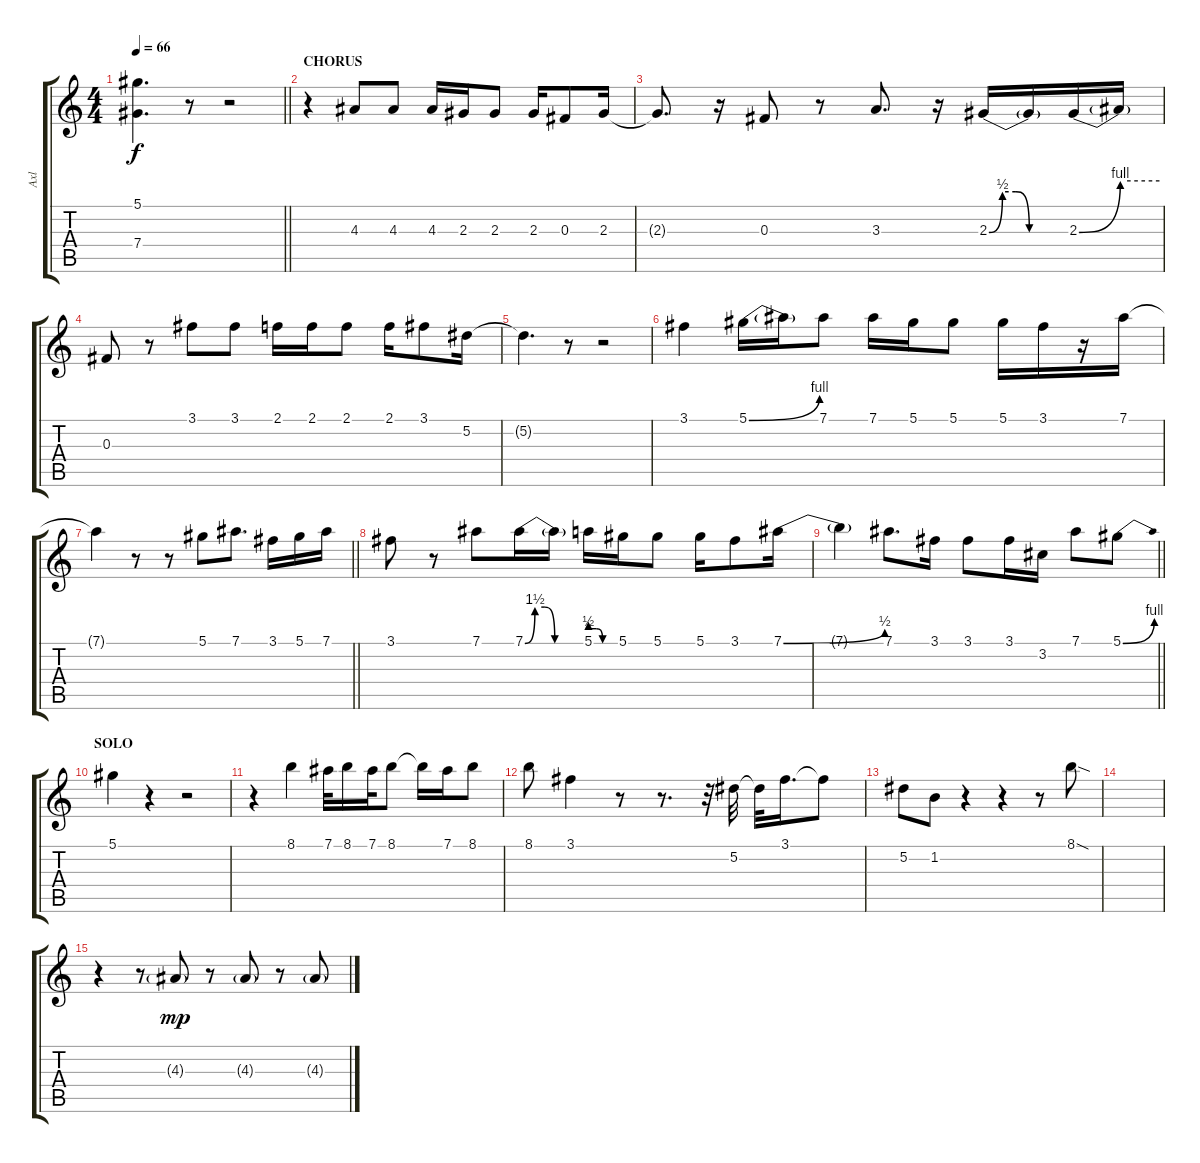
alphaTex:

\track ("Axl" "Axl") {instrument overdrivenguitar}
\staff {score tabs}
\tuning (Eb4 Bb3 Gb3 Db3 Ab2 Eb2) {hide}
\ts (4 4)
\tempo 66
\clef g2
\barLineRight lightlight
\ks c
(5.1{t} 7.4{t}).4{d dy f} r.8 r.2 |
\section ("" "CHORUS")
r.4 4.3.8 4.3.8 4.3.16 2.3.16 2.3.8 2.3.16 0.3.8 2.3.16 |
2.3{t}.8{d} r.16 0.3.8 r.8 3.3.8{d} r.16 2.3{be (custom 0 0 10 2 20 2 30 0 60 0)}.16 2.3{t}.16 2.3{be (bend 0 0 60 4)}.16 2.3{be (hold 0 4 60 4) t}.16 |
0.3.8 r.8 3.1.8 3.1.8 2.1.16 2.1.16 2.1.8 2.1.16 3.1.8 5.2.16 |
5.2{t}.4{d} r.8 r.2 |
3.1.4 5.1{be (bend 0 0 60 4)}.16 5.1{t}.16 7.1.8 7.1.16 5.1.16 5.1.8 5.1.16 3.1.16 r.16 7.1.16 |
\barLineRight lightlight
7.1{t}.4 r.8 r.8 5.1.8 7.1.8{d} 3.1.16 5.1.16 7.1.16 |
3.1.8 r.8 7.1.8 7.1{be (custom 0 0 10 6 20 6 30 0 60 0)}.16 7.1{t}.16 5.1{be (custom 0 2 15 2 30 0 60 0)}.16 5.1.16 5.1.8 5.1.16 3.1.8 7.1{be (bend 0 0 60 2)}.16 |
\barLineRight lightlight
7.1{t}.4 7.1.8{d} 3.1.16 3.1.8 3.1.16 3.2.16 7.1.8 5.1{be (bend 0 0 60 4)}.8 |
\section ("" "SOLO")
5.1.4 r.4 r.2 |
r.4 8.1.4 7.1.32 8.1.16 7.1.32 8.1.8 8.1{t}.16 7.1.16 8.1.8 |
8.1.8 3.1.4 r.8 r.8{d} r.32 5.2.32 5.2{t}.32 3.1.16{d} 3.1{t}.8 |
5.2.8 1.2.8 r.4 r.4 r.8 8.1{sod}.8 |
|
r.4 r.8 4.3{g}.8{dy mp} r.8 4.3{g}.8 r.8 4.3{g}.8
